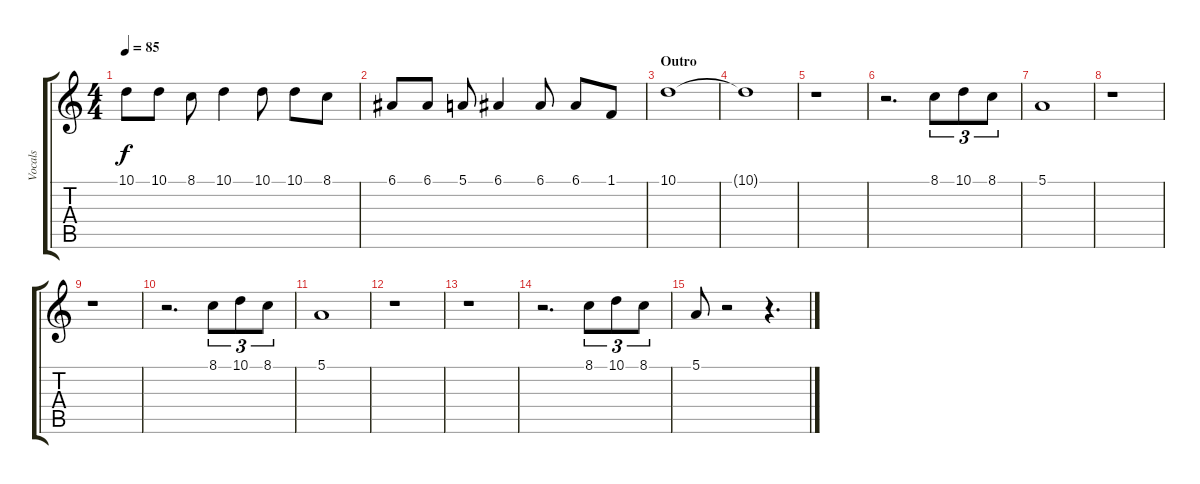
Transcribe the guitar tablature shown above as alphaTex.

\track ("Vocals" "Vocals") {instrument lead6voice}
\staff {score tabs}
\tuning (E4 B3 G3 D3 A2 D2) {hide}
\ts (4 4)
\tempo 85
\clef g2
\ks c
10.1.8{dy f} 10.1.8 8.1.8 10.1.4 10.1.8 10.1.8 8.1.8 |
6.1.8 6.1.8 5.1.8 6.1.4 6.1.8 6.1.8 1.1.8 |
\section ("" "Outro")
10.1.1{volume 0} |
10.1{t}.1 |
r.1 |
r.2{d} 8.1.8{tu (3 2) volume 16} 10.1.8{tu (3 2)} 8.1.8{tu (3 2)} |
5.1.1{volume 10} |
r.1 |
r.1{volume 5} |
r.2{d} 8.1.8{tu (3 2)} 10.1.8{tu (3 2)} 8.1.8{tu (3 2)} |
5.1.1{volume 3} |
r.1 |
r.1{volume 0} |
r.2{d} 8.1.8{tu (3 2)} 10.1.8{tu (3 2)} 8.1.8{tu (3 2)} |
5.1.8 r.2 r.4{d}
